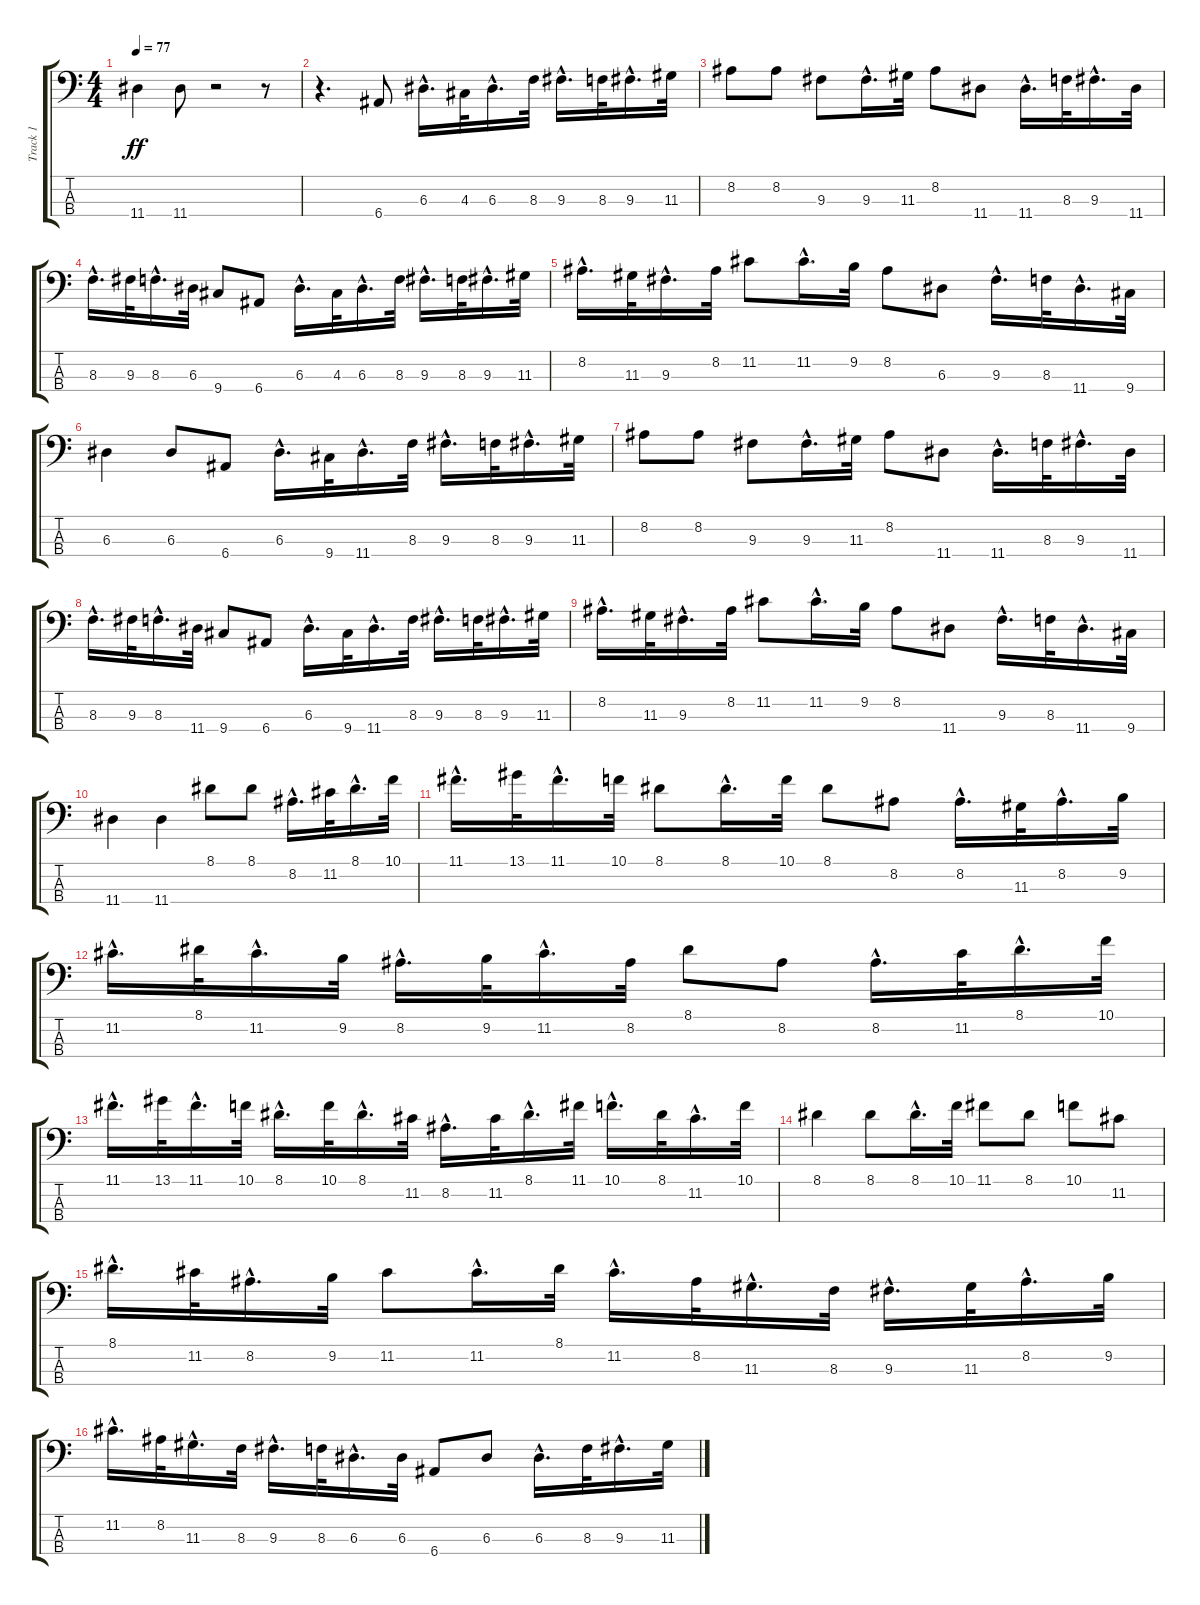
\track ("Track 1" "Track 1") {instrument fretlessbass}
\staff {score tabs}
\tuning (G2 D2 A1 E1) {hide}
\ts (4 4)
\tempo 77
\clef f4
\ks c
11.4.4{dy ff} 11.4.8 r.2 r.8 |
r.4{d} 6.4.8 6.3{hac}.16{d} 4.3.32 6.3{hac}.16{d} 8.3.32 9.3{hac}.16{d} 8.3.32 9.3{hac}.16{d} 11.3.32 |
8.2.8 8.2.8 9.3.8 9.3{hac}.16{d} 11.3.32 8.2.8 11.4.8 11.4{hac}.16{d} 8.3.32 9.3{hac}.16{d} 11.4.32 |
8.3{hac}.16{d} 9.3.32 8.3{hac}.16{d} 6.3.32 9.4.8 6.4.8 6.3{hac}.16{d} 4.3.32 6.3{hac}.16{d} 8.3.32 9.3{hac}.16{d} 8.3.32 9.3{hac}.16{d} 11.3.32 |
8.2{hac}.16{d} 11.3.32 9.3{hac}.16{d} 8.2.32 11.2.8 11.2{hac}.16{d} 9.2.32 8.2.8 6.3.8 9.3{hac}.16{d} 8.3.32 11.4{hac}.16{d} 9.4.32 |
6.3.4 6.3.8 6.4.8 6.3{hac}.16{d} 9.4.32 11.4{hac}.16{d} 8.3.32 9.3{hac}.16{d} 8.3.32 9.3{hac}.16{d} 11.3.32 |
8.2.8 8.2.8 9.3.8 9.3{hac}.16{d} 11.3.32 8.2.8 11.4.8 11.4{hac}.16{d} 8.3.32 9.3{hac}.16{d} 11.4.32 |
8.3{hac}.16{d} 9.3.32 8.3{hac}.16{d} 11.4.32 9.4.8 6.4.8 6.3{hac}.16{d} 9.4.32 11.4{hac}.16{d} 8.3.32 9.3{hac}.16{d} 8.3.32 9.3{hac}.16{d} 11.3.32 |
8.2{hac}.16{d} 11.3.32 9.3{hac}.16{d} 8.2.32 11.2.8 11.2{hac}.16{d} 9.2.32 8.2.8 11.4.8 9.3{hac}.16{d} 8.3.32 11.4{hac}.16{d} 9.4.32 |
11.4.4 11.4.4 8.1.8 8.1.8 8.2{hac}.16{d} 11.2.32 8.1{hac}.16{d} 10.1.32 |
11.1{hac}.16{d} 13.1.32 11.1{hac}.16{d} 10.1.32 8.1.8 8.1{hac}.16{d} 10.1.32 8.1.8 8.2.8 8.2{hac}.16{d} 11.3.32 8.2{hac}.16{d} 9.2.32 |
11.2{hac}.16{d} 8.1.32 11.2{hac}.16{d} 9.2.32 8.2{hac}.16{d} 9.2.32 11.2{hac}.16{d} 8.2.32 8.1.8 8.2.8 8.2{hac}.16{d} 11.2.32 8.1{hac}.16{d} 10.1.32 |
11.1{hac}.16{d} 13.1.32 11.1{hac}.16{d} 10.1.32 8.1{hac}.16{d} 10.1.32 8.1{hac}.16{d} 11.2.32 8.2{hac}.16{d} 11.2.32 8.1{hac}.16{d} 11.1.32 10.1{hac}.16{d} 8.1.32 11.2{hac}.16{d} 10.1.32 |
8.1.4 8.1.8 8.1{hac}.16{d} 10.1.32 11.1.8 8.1.8 10.1.8 11.2.8 |
8.1{hac}.16{d} 11.2.32 8.2{hac}.16{d} 9.2.32 11.2.8 11.2{hac}.16{d} 8.1.32 11.2{hac}.16{d} 8.2.32 11.3{hac}.16{d} 8.3.32 9.3{hac}.16{d} 11.3.32 8.2{hac}.16{d} 9.2.32 |
11.2{hac}.16{d} 8.2.32 11.3{hac}.16{d} 8.3.32 9.3{hac}.16{d} 8.3.32 6.3{hac}.16{d} 6.3.32 6.4.8 6.3.8 6.3{hac}.16{d} 8.3.32 9.3{hac}.16{d} 11.3.32
